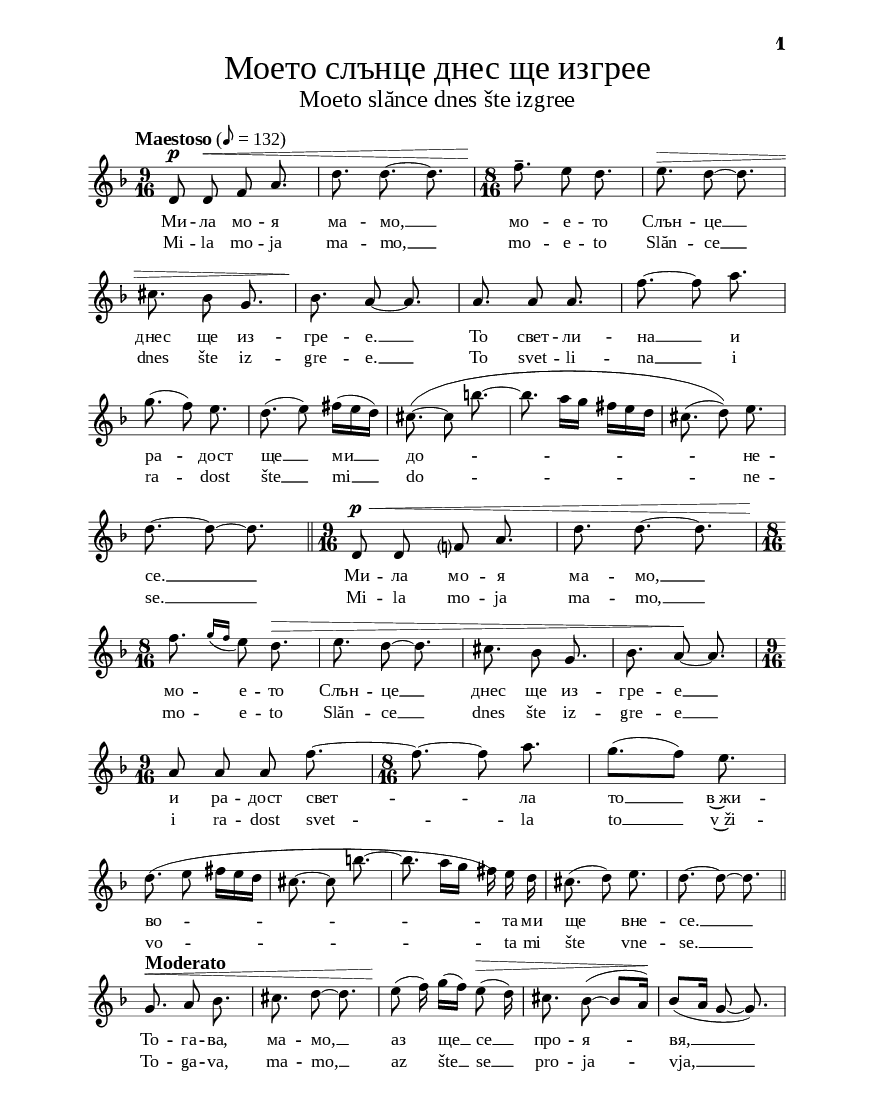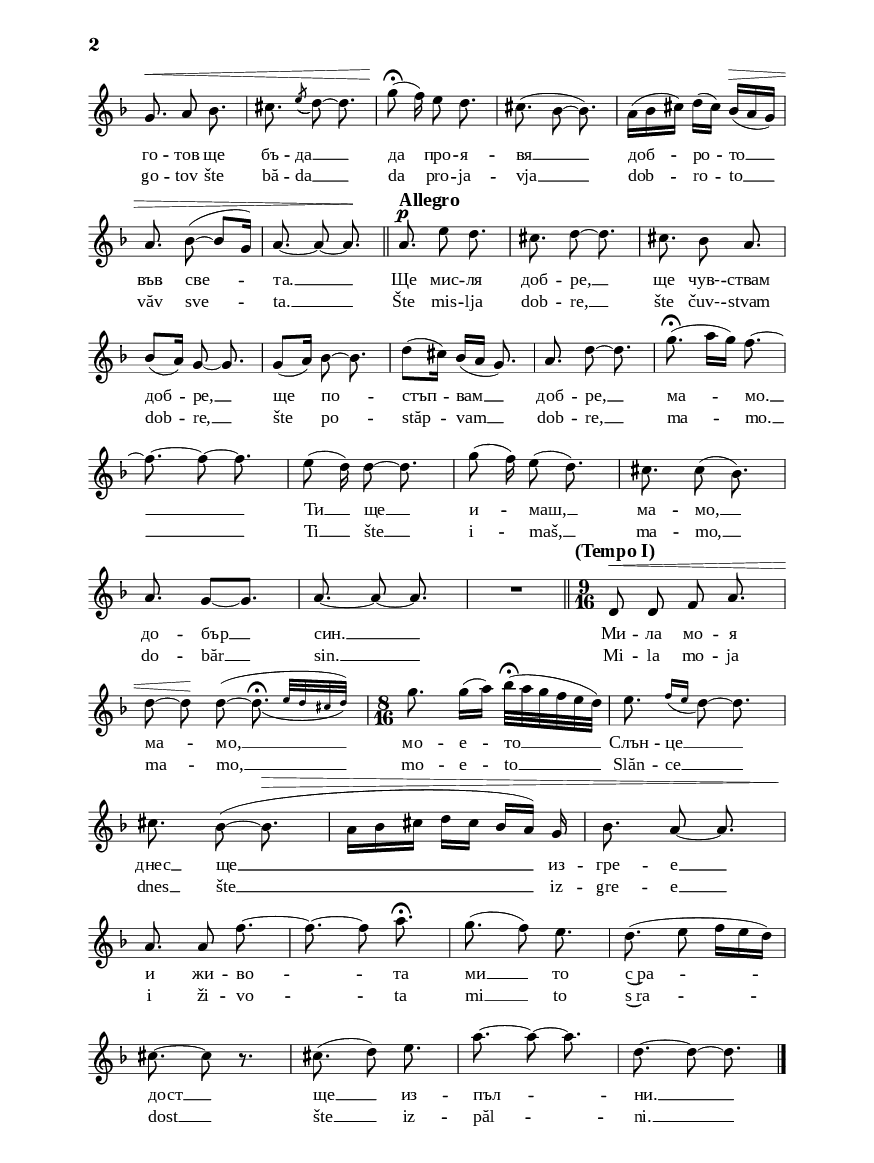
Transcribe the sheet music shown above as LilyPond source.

\version "2.24.3"

% include paper part and global functions
\include "include/globals.ily"

\bookpart {
  \label #'ref212
  \tocItem \markup "Моето слънце днес ще изгрее – Moeto slănce dnes šte izgree "
  \include "include/bookpart-paper.ily"
  \score {
    \include "include/score-layout.ily"

    \new Voice \absolute {
      \clef treble
      \key d \minor
      \time 9/16
      \tempoFunc "Maestoso" 8 "132"
      \autoBeamOff

      d'8 ^\p  d'8 ^\<  f'8  a'8. | % 2
      d''8.  d''8. ~  d''8.
      | % 3
      \time 8/16  | % 3
      f''8. -- ^\!  e''8  d''8. | % 4
      e''8. ^\>  d''8 ~  d''8. \break | % 5
      cis''8.  bes'8  g'8. | % 6
      bes'8. ^\!  a'8 ~   a'8. | % 7
      a'8.  a'8  a'8. | % 8
      f''8. ~   f''8  a''8. \break | % 9
      g''8. (   f''8 ) e''8. |
      d''8. (   e''8 )   fis''16 ( [
      e''16  d''16 ) ] | % 11
      \shape #'((0 . 0.5) (0 . 1) (0 . 0) (0 . 0.5)) Slur
      cis''8. \=1( ~   cis''8  b''8. ~  | % 12
      b''8.  a''16 [  g''16 ]  fis''16
      [  e''16  d''16 ]  | % 13
      cis''8. (   d''8 ) \=1)   e''8. | \break % 14
      d''8. ~   d''8 ~  d''8. \bar "||"
      \time 9/16  | % 15
      d'8 ^\p ^\<  d'8  f'?8  a'8. | % 16
      d''8.  d''8. ~  d''8.
      \break | % 17
      \time 8/16  | % 17
      f''8. ^\! \acciaccatura {  g''16 [  f''16 ] }
      e''8 d''8. ^\> | % 18
      e''8.  d''8 ~   d''8.  | % 19
      cis''8.  bes'8  g'8. |
      bes'8.  a'8 ~  ^\!  a'8.  \break | % 21
      \time 9/16  | % 21
      a'8  a'8  a'8   f''8. ~  | % 22
      \time 8/16  | % 22
      f''8. ~   f''8   a''8. | % 23
      g''8. ( [  f''8 ) ]  e''8. \break | % 24
      \shape #'((0 . -2) (0 . 0) (0 . 0.5) (0 . -2)) Slur
      d''8.  \=1( e''8   fis''16 [
      e''16  d''16 ] | % 25
      cis''8. ~   cis''8  b''8. ~  | % 26
      b''8.  a''16   [g''16 ] fis''16 \=1)
      e''16  d''16 | % 27
      cis''8. (   d''8 )  e''8.  | % 28
      d''8. ~   d''8 ~  d''8.  \bar "||"
      \break | % 29
      \tempo "Moderato" g'8.^\<  a'8
      bes'8. |
      cis''8.  d''8 ~   d''8.  | % 31
      e''8 (  ^\!  f''16 )   g''16 (
      [f''16] )  e''8 ( ^\>  d''16 )  | % 32
      cis''8.   bes'8 ( ~   bes'8 [  a'16
      ) ] ^\! | % 33
      bes'8 (    [a'16]   g'8 ~  g'8. )  | \break % 34
      g'8. ^\<  a'8  bes'8. | % 35
      cis''8. \acciaccatura {  e''8 ( }  d''8 )
      ~  d''8. | % 36
      g''8 ( ^\fermata  _\!  f''16 )   e''8
      d''8.  | % 37
      cis''8. (   bes'8 ~  bes'8. )  | % 38
      a'16 ( [  bes'16  cis''16 ) ]
      d''16 ( [  cis''16 ) ]  bes'16 ( [ ^\>  a'16
      g'16 ) ] | \break  % 39
      a'8.  bes'8 ( ~  bes'8 [  g'16 ) ] |

      a'8. ~   a'8 ~  a'8.  ^\! \bar "||"
      | % 41

      \tempo "Allegro" a'8. ^\p  e''8
      d''8. | % 42
      cis''8.  d''8 ~   d''8.  | % 43
      cis''8.  bes'8  a'8. | \break % 44
      bes'8 ( [  a'16 )  ] g'8 ~  g'8.
      | % 45
      g'8 ( [  a'16 )  ] bes'8 ~  bes'8.  | % 46
      d''8 ( [  cis''16 ) ]  bes'16 ( [
      a'16 ] g'8. )  | % 47
      a'8.  d''8 ~   d''8.
      | % 48
      g''8. ( ^\fermata  a''16 [  g''16 )
      ] f''8. ~ \break | % 49
      f''8. ~   f''8 ~  f''8.  |
      e''8 (   d''16 )  d''8 ~  d''8.
      | % 51
      g''8 (  f''16 )  e''8 (  d''8.
      )  | % 52
      cis''8.   cis''8 (  bes'8. )  \break | % 53
      a'8.  g'8 ~ [  g'8. ] | % 54
      a'8. ~   a'8 ~  a'8.  | % 55
      R2 \bar "||"
      \time 9/16  | % 56
      \tempo "(Tempo I)"
      d'8 ^\<  d'8  f'8  a'8. \break | % 57
      d''8 ~ d''8  ^\!  d''8 ~ (  \once \override PhrasingSlur.direction = #down \afterGrace d''8. \fermata   \( { e''32  [d'' cis'' d''\))]}
      | % 58
      \time 8/16  | % 58
      g''8.  g''16 ( [  a''16 ) ]
      bes''32 ( ^\fermata [  a''32  g''32  f''32
      e''32  d''32 ) ] | % 59
      e''8. \acciaccatura {  f''16 [  e''16 ] }
      d''8 ~  d''8. \break |
      cis''8.
      \shape #'((0 . -0.5) (0 . 1) (0 . 1) (0 . 0)) Slur
      bes'8 ( ~ bes'8.  ^\> | % 61
      a'16 [  bes'16  cis''16 ]  d''16
      [  cis''16 ]  bes'16 [  a'16 )  ] g'16
      | % 62
      bes'8.  a'8 ~   a'8. \break | % 63
      a'8. ^\!  a'8  f''8. ~ | % 64
      f''8. ~   f''8  a''8. ^\fermata  | % 65
      g''8. (   f''8 )   e''8. | % 66
      d''8. (   e''8   f''16 [  e''16
      d''16 ) ] \break | % 67
      cis''8. ~   cis''8  r8. | % 68
      cis''8. (   d''8 )   e''8. | % 69
      a''8. ~  a''8 ~  a''8. |

      d''8. ~  d''8 ~  d''8.  \bar "|."
    }

    \addlyrics {
      Ми -- ла мо -- я ма -- мо, __
      мо -- е -- то Слън -- це __ днес
      ще из -- гре -- е. __  То свет --
      ли -- на __  и ра -- дост ще __
      ми __ до  -- не -- се. __
      Ми -- ла мо -- я ма -- мо, __
      мо --  "       е" -- то Слън -- це __
      днес ще из -- гре -- е  __ и
      ра -- дост свет --  ла то __
      в~жи -- во  --
      та ми ще
      вне -- се. __   То -- га -- ва, ма
      -- мо, __ аз  ще  __ се __  про
      -- я --  вя,  __  го --
      тов ще бъ -- да __ да  про
      -- я -- вя  __ доб --  ро
      -- то  __  във све --
      та. __ Ще мис -- ля доб --
      ре, __  ще "чув-" -- ствам доб --
      ре, __  ще  по -- стъп --
      вам __   доб -- ре, __  ма --
      мо.  __   Ти __  ще __
      и -- маш, __  ма -- мо, __  до --
      бър __  син. __   Ми -- ла мо --
      я ма  --  мо, __ мо -- е -- то __
      Слън --  це __
      днес __ ще  __
      из -- гре -- е __  и жи
      -- во --  та ми __  то с~ра
      --    дост __  ще __  из
      -- пъл --  ни. __
    }

    \addlyrics {
      Mi -- la mo -- ja ma -- mo, __
      mo -- e -- to Slăn -- ce __ dnes
      šte iz -- gre -- e. __  To svet --
      li -- na __  i ra -- dost šte __
      mi __ do  -- ne -- se. __
      Mi -- la mo -- ja ma -- mo, __
      mo --  "       e" -- to Slăn -- ce __
      dnes šte iz -- gre -- e  __ i
      ra -- dost svet --  la to __
      v~ži -- vo  --
      ta mi šte
      vne -- se. __   To -- ga -- va, ma
      -- mo, __ az  šte  __ se __  pro
      -- ja --  vja,  __  go --
      tov šte bă -- da __ da  pro
      -- ja -- vja  __ dob --  ro
      -- to  __  văv sve --
      ta. __ Šte mis -- lja dob --
      re, __  šte "čuv-" -- stvam dob --
      re, __  šte  po -- stăp --
      vam __   dob -- re, __  ma --
      mo.  __   Ti __  šte __
      i -- maš, __  ma -- mo, __  do --
      băr __  sin. __   Mi -- la mo --
      ja ma  --  mo, __ mo -- e -- to __
      Slăn --  ce __
      dnes __ šte  __
      iz -- gre -- e __  i ži
      -- vo --  ta mi __  to s~ra
      --    dost __  šte __  iz
      -- păl --  ni. __
    }

    \header {
      title = \titleFunc "Моето слънце днес ще изгрее" "Moeto slănce dnes šte izgree"
    }

    \midi{}

  } % score



  % include foreign translation(s) of the song
  \version "2.24.2"

\markup \fill-line { \fontsize #deTitleFontSize "Meine Sonne wird heute aufgehen" }
\markup \null
\markup \null
\markup \fontsize #deCoupletFontSize {
  \hspace #10
  \override #`(baseline-skip . ,deCoupletBaselineSkip)

  \column {

 

\line { " "Meine liebe Mutter, meine Sonne wird heute aufgehen. }

\line { " "Sie wird mir Licht und Freude bringen.}

\line { " "Meine liebe Mutter, meine Sonne wird heute aufgehen}

\line { " "und sie wird lichte Freude in mein Leben bringen.}

\line { " "Dann werde ich, Mutter, mich bekunden, }

\line { " "bereit sein, das Gute in der Welt zu bekunden. }

\line { " "Ich werde gut denken,}

\line { " "ich werde gut fühlen,}

\line { " "ich werde gut handeln, Mutter.}

\line { " "Du wirst, Mutter, einen guten Sohn haben.}

\line { " "Meine liebe Mutter, meine Sonne wird heute aufgehen }

\line { " "und sie wird mein Leben }

\line { " "mit Freude erfüllen. }

  }
}


} % bookpart

% Più mosso
%
